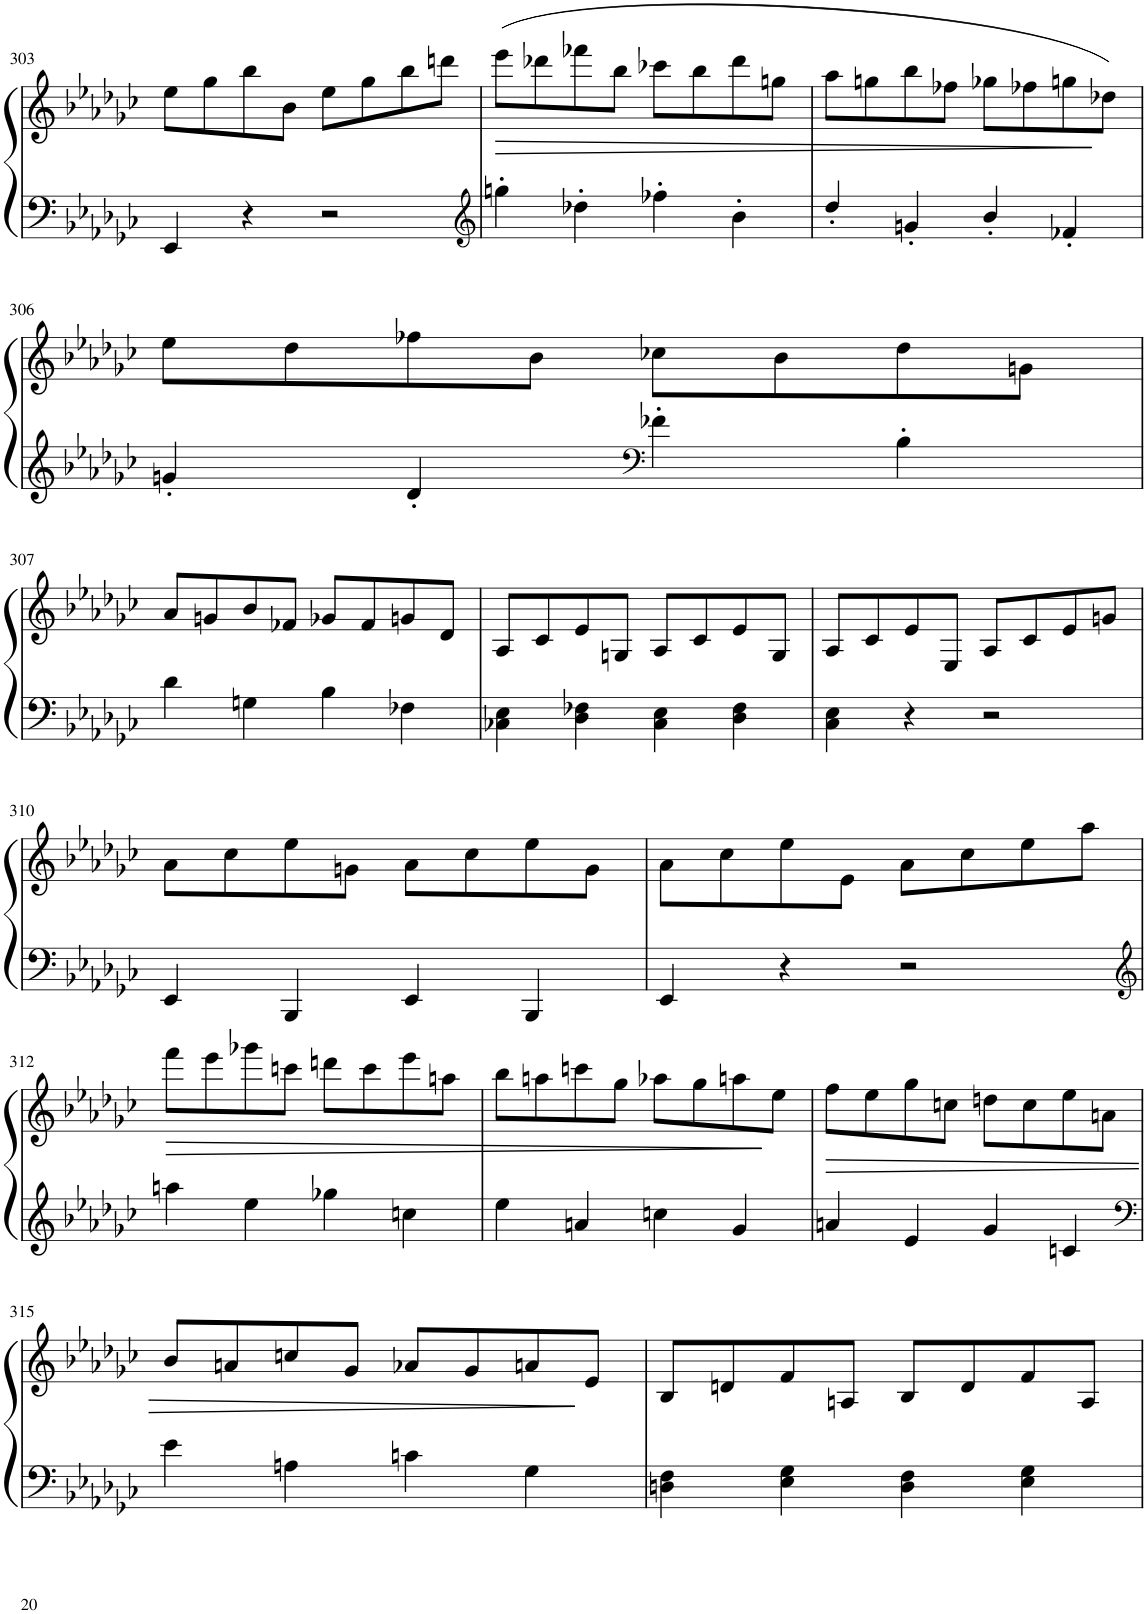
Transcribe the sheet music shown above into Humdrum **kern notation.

**kern	**kern	**dynam
*part1	*part1	*part1
*staff2	*staff1	*staff1/2
*I"Piano	*	*
*I'Pno	*	*
!!LO:PB:g=z
*clefF4	*clefG2	*
*k[b-e-a-d-g-c-]	*k[b-e-a-d-g-c-]	*
*M4/4	*M4/4	*
*met(c|)	*met(c|)	*
=303	=303	=303
4EE-'/	8ee-\L	.
.	8gg-\	.
4r	8bb-\	.
.	8b-\J	.
2r	8ee-\L	.
.	8gg-\	.
.	8bb-\	.
.	8dddn\J	.
=304	=304	=304
*clefG2	*	*
!	!	!LO:HP:b
4ggn'\	(8eee-\L	>
.	8ddd-X\	.
4dd-X'\	8fff-X\	.
.	8bb-\J	.
4ff-X'\	8ccc-X\L	.
.	8bb-\	.
4b-'\	8ddd-\	.
.	8ggn\J	.
=305	=305	=305
4dd-'/	8aa-\L	.
.	8ggn\	.
4gn'/	8bb-\	.
.	8ff-X\J	.
4b-'/	8gg-X\L	.
.	8ff-X\	.
4f-X'/	8ggn\	.
.	8dd-X\J)	]
!!LO:LB:g=z
=306	=306	=306
4gn'/	8ee-\L	.
.	8dd-\	.
4d-'/	8ff-X\	.
.	8b-\J	.
*clefF4	*	*
4f-X'\	8cc-X\L	.
.	8b-\	.
4B-'\	8dd-\	.
.	8gn\J	.
!!LO:LB:g=z
=307	=307	=307
4d-'\	8a-/L	.
.	8gn/	.
4Gn'\	8b-/	.
.	8f-X/J	.
4B-'\	8g-X/L	.
.	8f-/	.
4F-X'\	8gn/	.
.	8d-/J	.
=308	=308	=308
4C-X\' 4E-\'	8A-/L	.
.	8c-/	.
4D-\' 4F-X\'	8e-/	.
.	8Gn/J	.
4C-\' 4E-\'	8A-/L	.
.	8c-/	.
4D-\' 4F-\'	8e-/	.
.	8G/J	.
=309	=309	=309
4C-\' 4E-\'	8A-/L	.
.	8c-/	.
4r	8e-/	.
.	8E-/J	.
2r	8A-/L	.
.	8c-/	.
.	8e-/	.
.	8gn/J	.
!!LO:LB:g=z
=310	=310	=310
4EE-'/	8a-\L	.
.	8cc-\	.
4BBB-'/	8ee-\	.
.	8gn\J	.
4EE-'/	8a-\L	.
.	8cc-\	.
4BBB-'/	8ee-\	.
.	8g\J	.
=311	=311	=311
4EE-'/	8a-\L	.
.	8cc-\	.
4r	8ee-\	.
.	8e-\J	.
2r	8a-\L	.
.	8cc-\	.
.	8ee-\	.
.	8aa-\J	.
!!LO:LB:g=z
=312	=312	=312
*clefG2	*	*
!	!	!LO:HP:b
4aan'\	8fff\L	>
.	8eee-\	.
4ee-'\	8ggg-X\	.
.	8cccn\J	.
4gg-X'\	8dddn\L	.
.	8ccc\	.
4ccn'\	8eee-\	.
.	8aan\J	.
=313	=313	=313
4ee-'\	8bb-\L	.
.	8aan\	.
4an'/	8cccn\	.
.	8gg-\J	.
4ccn'\	8aa-X\L	.
.	8gg-\	.
4g-'/	8aan\	.
.	8ee-\J	]
=314	=314	=314
!	!	!LO:HP:b
4an'/	8ff\L	>
.	8ee-\	.
4e-'/	8gg-\	.
.	8ccn\J	.
4g-'/	8ddn\L	.
.	8cc\	.
4cn'/	8ee-\	.
.	8an\J	.
!!LO:LB:g=z
=315	=315	=315
*clefF4	*	*
4e-'\	8b-/L	.
.	8an/	.
4An'\	8ccn/	.
.	8g-/J	.
4cn'\	8a-X/L	.
.	8g-/	.
4G-'\	8an/	.
.	8e-/J	]
=316	=316	=316
4Dn\' 4F\'	8B-/L	.
.	8dn/	.
4E-\' 4G-\'	8f/	.
.	8An/J	.
4D\' 4F\'	8B-/L	.
.	8d/	.
4E-\' 4G-\'	8f/	.
.	8A/J	.
=	=	=
*-	*-	*-
